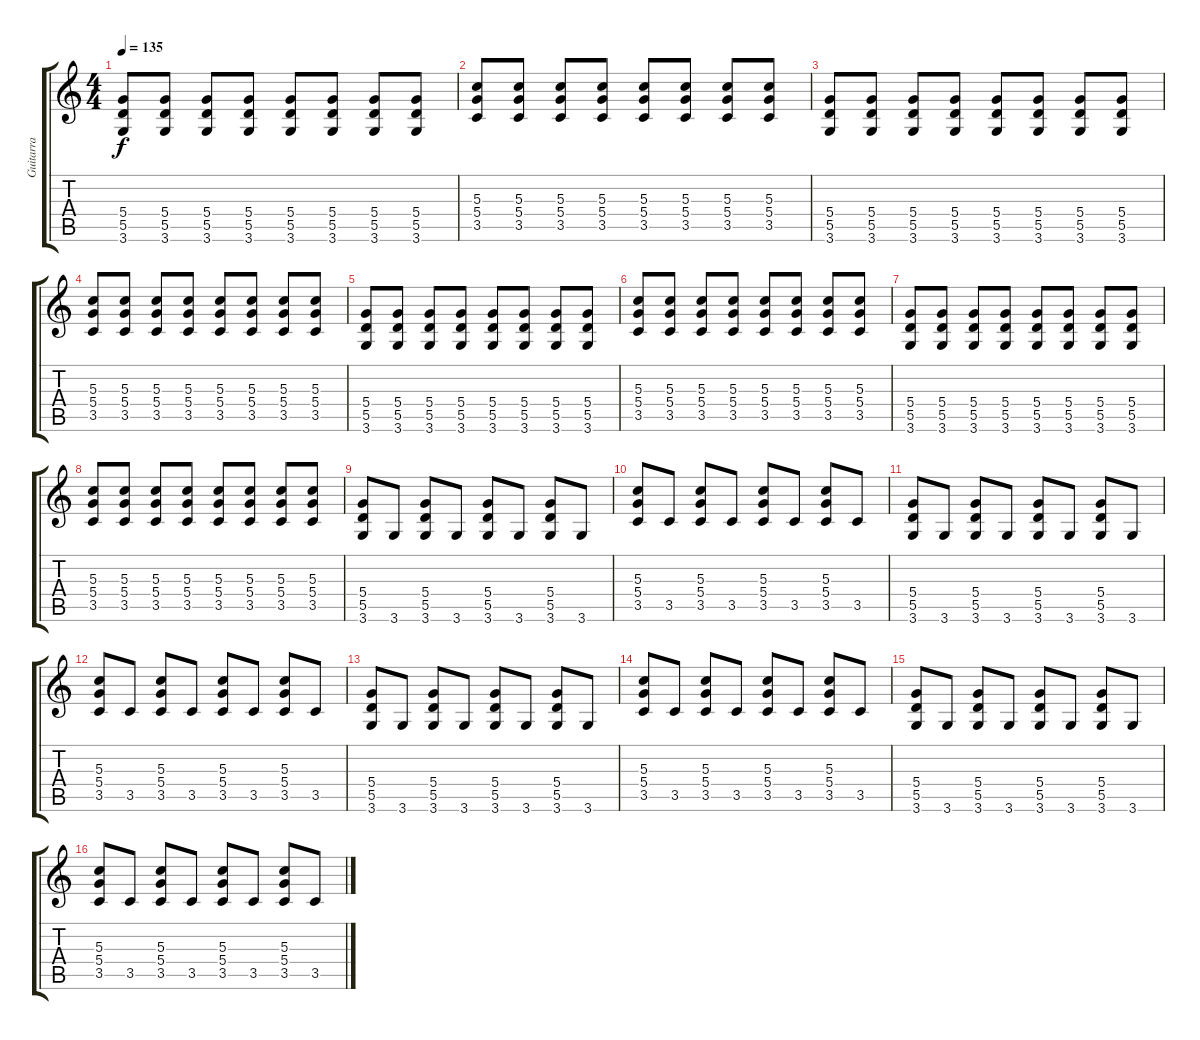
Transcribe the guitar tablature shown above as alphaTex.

\track ("Guitarra" "Guitarra") {instrument distortionguitar}
\staff {score tabs}
\tuning (E4 B3 G3 D3 A2 E2) {hide}
\ts (4 4)
\tempo 135
\clef g2
\ks c
(5.4 5.5 3.6).8{dy f} (5.4 5.5 3.6).8 (5.4 5.5 3.6).8 (5.4 5.5 3.6).8 (5.4 5.5 3.6).8 (5.4 5.5 3.6).8 (5.4 5.5 3.6).8 (5.4 5.5 3.6).8 |
(5.3 5.4 3.5).8 (5.3 5.4 3.5).8 (5.3 5.4 3.5).8 (5.3 5.4 3.5).8 (5.3 5.4 3.5).8 (5.3 5.4 3.5).8 (5.3 5.4 3.5).8 (5.3 5.4 3.5).8 |
(5.4 5.5 3.6).8 (5.4 5.5 3.6).8 (5.4 5.5 3.6).8 (5.4 5.5 3.6).8 (5.4 5.5 3.6).8 (5.4 5.5 3.6).8 (5.4 5.5 3.6).8 (5.4 5.5 3.6).8 |
(5.3 5.4 3.5).8 (5.3 5.4 3.5).8 (5.3 5.4 3.5).8 (5.3 5.4 3.5).8 (5.3 5.4 3.5).8 (5.3 5.4 3.5).8 (5.3 5.4 3.5).8 (5.3 5.4 3.5).8 |
(5.4 5.5 3.6).8 (5.4 5.5 3.6).8 (5.4 5.5 3.6).8 (5.4 5.5 3.6).8 (5.4 5.5 3.6).8 (5.4 5.5 3.6).8 (5.4 5.5 3.6).8 (5.4 5.5 3.6).8 |
(5.3 5.4 3.5).8 (5.3 5.4 3.5).8 (5.3 5.4 3.5).8 (5.3 5.4 3.5).8 (5.3 5.4 3.5).8 (5.3 5.4 3.5).8 (5.3 5.4 3.5).8 (5.3 5.4 3.5).8 |
(5.4 5.5 3.6).8 (5.4 5.5 3.6).8 (5.4 5.5 3.6).8 (5.4 5.5 3.6).8 (5.4 5.5 3.6).8 (5.4 5.5 3.6).8 (5.4 5.5 3.6).8 (5.4 5.5 3.6).8 |
(5.3 5.4 3.5).8 (5.3 5.4 3.5).8 (5.3 5.4 3.5).8 (5.3 5.4 3.5).8 (5.3 5.4 3.5).8 (5.3 5.4 3.5).8 (5.3 5.4 3.5).8 (5.3 5.4 3.5).8 |
(5.4 5.5 3.6).8 3.6.8 (5.4 5.5 3.6).8 3.6.8 (5.4 5.5 3.6).8 3.6.8 (5.4 5.5 3.6).8 3.6.8 |
(5.3 5.4 3.5).8 3.5.8 (5.3 5.4 3.5).8 3.5.8 (5.3 5.4 3.5).8 3.5.8 (5.3 5.4 3.5).8 3.5.8 |
(5.4 5.5 3.6).8 3.6.8 (5.4 5.5 3.6).8 3.6.8 (5.4 5.5 3.6).8 3.6.8 (5.4 5.5 3.6).8 3.6.8 |
(5.3 5.4 3.5).8 3.5.8 (5.3 5.4 3.5).8 3.5.8 (5.3 5.4 3.5).8 3.5.8 (5.3 5.4 3.5).8 3.5.8 |
(5.4 5.5 3.6).8 3.6.8 (5.4 5.5 3.6).8 3.6.8 (5.4 5.5 3.6).8 3.6.8 (5.4 5.5 3.6).8 3.6.8 |
(5.3 5.4 3.5).8 3.5.8 (5.3 5.4 3.5).8 3.5.8 (5.3 5.4 3.5).8 3.5.8 (5.3 5.4 3.5).8 3.5.8 |
(5.4 5.5 3.6).8 3.6.8 (5.4 5.5 3.6).8 3.6.8 (5.4 5.5 3.6).8 3.6.8 (5.4 5.5 3.6).8 3.6.8 |
(5.3 5.4 3.5).8 3.5.8 (5.3 5.4 3.5).8 3.5.8 (5.3 5.4 3.5).8 3.5.8 (5.3 5.4 3.5).8 3.5.8
